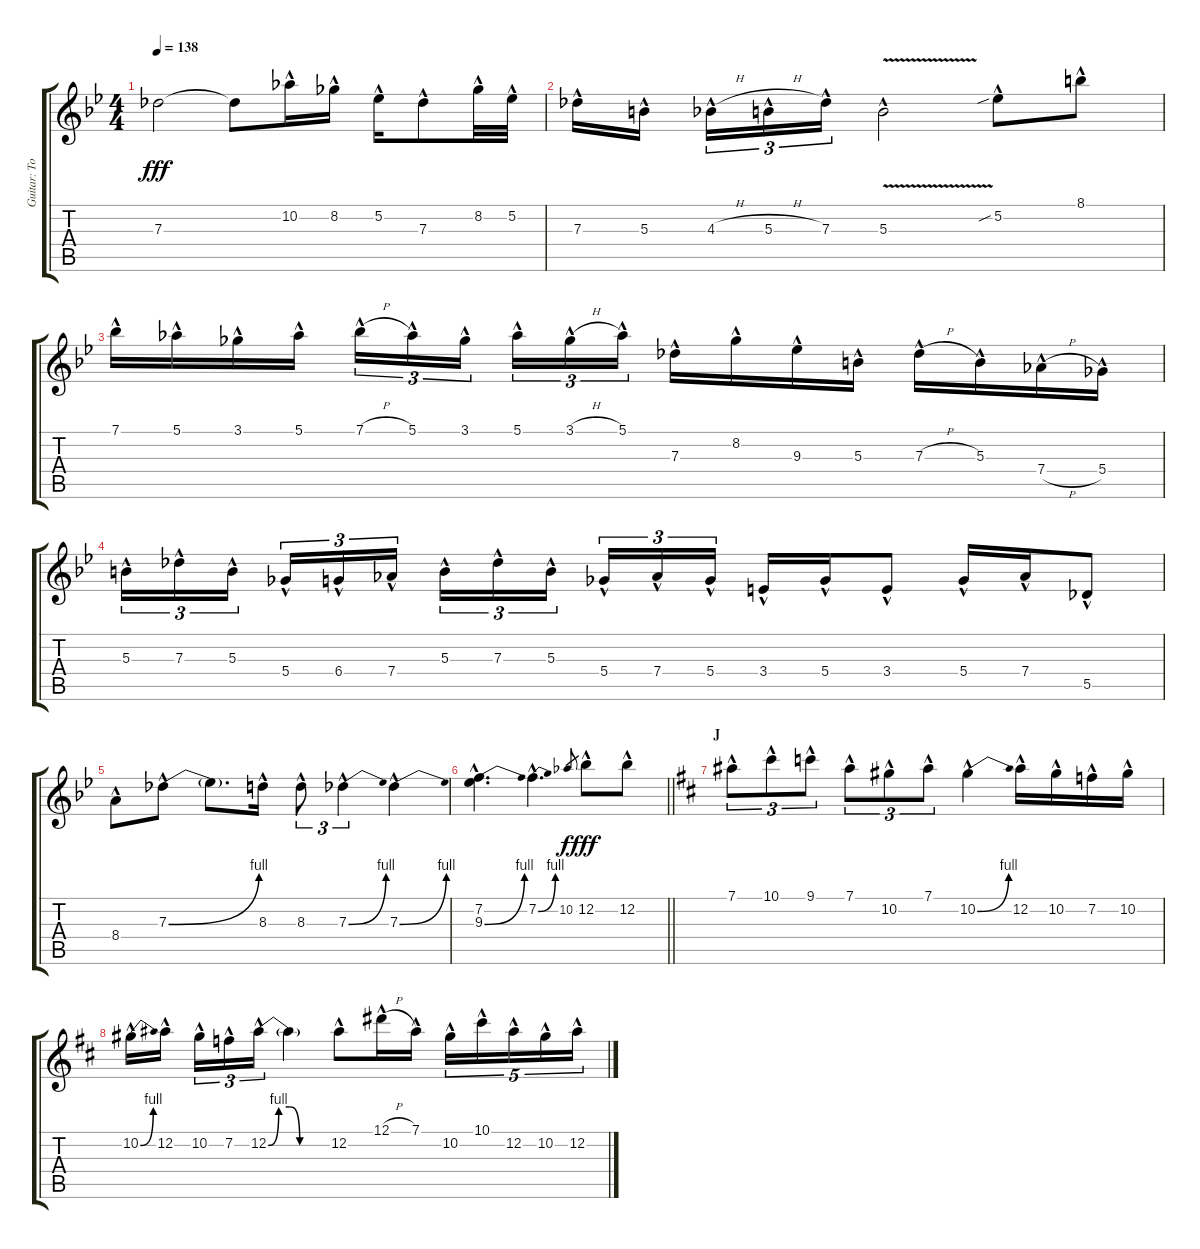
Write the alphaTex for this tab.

\track ("Guitar: Tony" "Guitar: To") {instrument overdrivenguitar}
\staff {score tabs}
\tuning (Eb4 Bb3 Gb3 Db3 Ab2 Eb2) {hide}
\ts (4 4)
\tempo 138
\clef g2
\ks bb
7.3{t}.2{dy fff} 7.3{t}.8 10.2{hac}.16 8.2{hac}.16 5.2{hac}.16 7.3{hac}.8 8.2{hac}.32 5.2{hac}.32 |
7.3{hac}.16 5.3{hac}.16{beam splitsecondary} 4.3{h hac}.16{tu (3 2)} 5.3{h hac}.16{tu (3 2)} 7.3{hac}.16{tu (3 2)} 5.3{v hac}.2 5.2{sib hac}.8 8.1{hac}.8 |
7.1{hac}.16 5.1{hac}.16 3.1{hac}.16 5.1{hac}.16 7.1{h hac}.16{tu (3 2)} 5.1{hac}.16{tu (3 2)} 3.1{hac}.16{tu (3 2) beam splitsecondary} 5.1{hac}.16{tu (3 2)} 3.1{h hac}.16{tu (3 2)} 5.1{hac}.16{tu (3 2)} 7.3{hac}.16 8.2{hac}.16 9.3{hac}.16 5.3{hac}.16 7.3{h hac}.16 5.3{hac}.16 7.4{h hac}.16 5.4{hac}.16 |
5.3{hac}.16{tu (3 2)} 7.3{hac}.16{tu (3 2)} 5.3{hac}.16{tu (3 2) beam splitsecondary} 5.4{hac}.16{tu (3 2)} 6.4{hac}.16{tu (3 2)} 7.4{hac}.16{tu (3 2)} 5.3{hac}.16{tu (3 2)} 7.3{hac}.16{tu (3 2)} 5.3{hac}.16{tu (3 2) beam splitsecondary} 5.4{hac}.16{tu (3 2)} 7.4{hac}.16{tu (3 2)} 5.4{hac}.16{tu (3 2)} 3.4{hac}.16 5.4{hac}.16 3.4{hac}.8 5.4{hac}.16 7.4{hac}.16 5.5{hac}.8 |
8.4{hac}.8 7.3{be (bend 0 0 60 4) hac}.8 7.3{t}.8{d} 8.3{hac}.16 8.3{hac}.8{tu (3 2)} 7.3{be (bend 0 0 60 4) hac}.4{tu (3 2)} 7.3{be (bend 0 0 60 4) hac}.4 |
\barLineRight lightlight
(7.2{hac} 9.3{be (bend 0 0 60 4) hac}).4{d} 7.2{be (bend 0 0 60 4) hac}.4{d} 10.2.8{gr dy f} 12.2{hac}.8{dy fff} 12.2{hac}.8 |
\section ("" "J")
\ks d
7.1{hac}.8{tu (3 2)} 10.1{hac}.8{tu (3 2)} 9.1{hac}.8{tu (3 2)} 7.1{hac}.8{tu (3 2)} 10.2{hac}.8{tu (3 2)} 7.1{hac}.8{tu (3 2)} 10.2{be (bend 0 0 60 4) hac}.4 12.2{hac}.16 10.2{hac}.16 7.2{hac}.16 10.2{hac}.16 |
10.2{be (bend 0 0 60 4) hac}.16 12.2{hac}.16{beam splitsecondary} 10.2{hac}.16{tu (3 2)} 7.2{hac}.16{tu (3 2)} 12.2{be (custom 0 0 10 4 20 4 30 0 60 0) hac}.16{tu (3 2)} 12.2{t}.4 12.2{hac}.8 12.1{h hac}.16 7.1{hac}.16 10.2{hac}.16{tu (5 4)} 10.1{hac}.16{tu (5 4)} 12.2{hac}.16{tu (5 4)} 10.2{hac}.16{tu (5 4)} 12.2{hac}.16{tu (5 4)}
